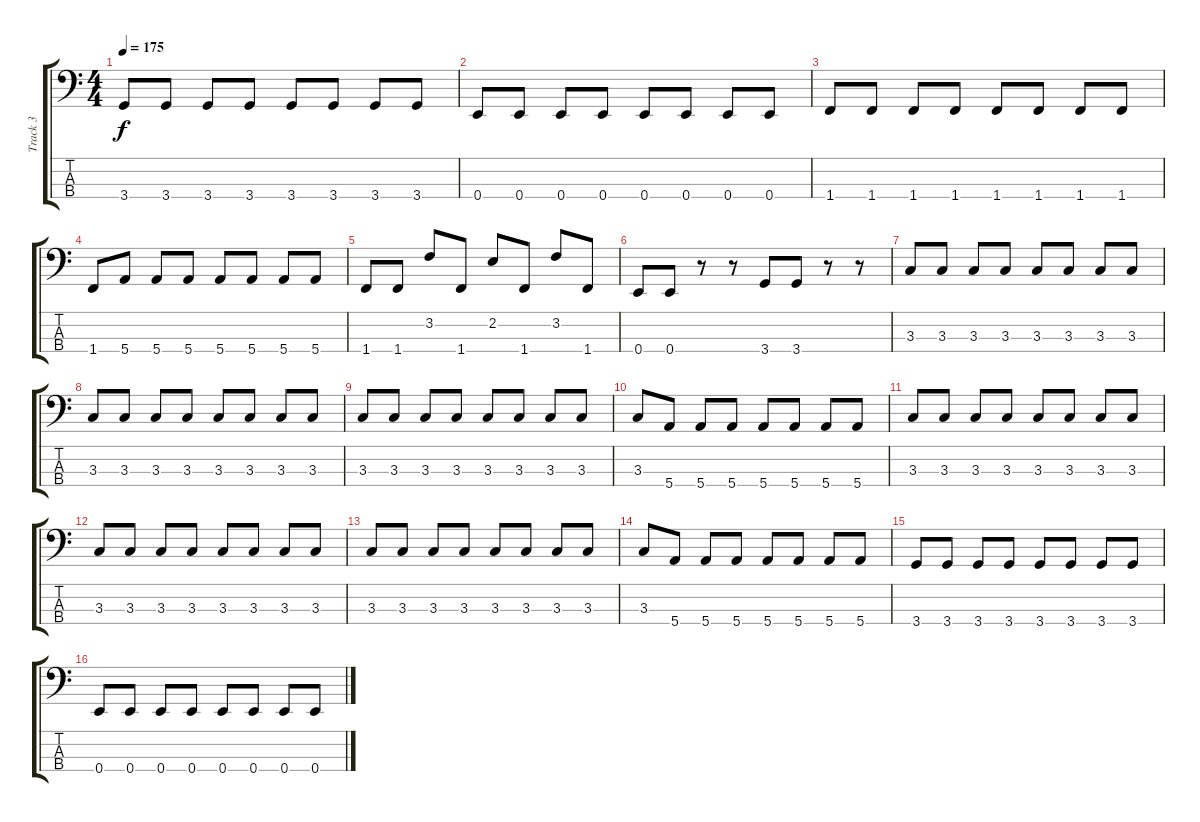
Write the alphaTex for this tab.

\track ("Track 3" "Track 3") {instrument electricbasspick}
\staff {score tabs}
\tuning (G2 D2 A1 E1) {hide}
\ts (4 4)
\tempo 175
\clef f4
\ks c
3.4.8{dy f} 3.4.8 3.4.8 3.4.8 3.4.8 3.4.8 3.4.8 3.4.8 |
0.4.8 0.4.8 0.4.8 0.4.8 0.4.8 0.4.8 0.4.8 0.4.8 |
1.4.8 1.4.8 1.4.8 1.4.8 1.4.8 1.4.8 1.4.8 1.4.8 |
1.4.8 5.4.8 5.4.8 5.4.8 5.4.8 5.4.8 5.4.8 5.4.8 |
1.4.8 1.4.8 3.2.8 1.4.8 2.2.8 1.4.8 3.2.8 1.4.8 |
0.4.8 0.4.8 r.8 r.8 3.4.8 3.4.8 r.8 r.8 |
3.3.8 3.3.8 3.3.8 3.3.8 3.3.8 3.3.8 3.3.8 3.3.8 |
3.3.8 3.3.8 3.3.8 3.3.8 3.3.8 3.3.8 3.3.8 3.3.8 |
3.3.8 3.3.8 3.3.8 3.3.8 3.3.8 3.3.8 3.3.8 3.3.8 |
3.3.8 5.4.8 5.4.8 5.4.8 5.4.8 5.4.8 5.4.8 5.4.8 |
3.3.8 3.3.8 3.3.8 3.3.8 3.3.8 3.3.8 3.3.8 3.3.8 |
3.3.8 3.3.8 3.3.8 3.3.8 3.3.8 3.3.8 3.3.8 3.3.8 |
3.3.8 3.3.8 3.3.8 3.3.8 3.3.8 3.3.8 3.3.8 3.3.8 |
3.3.8 5.4.8 5.4.8 5.4.8 5.4.8 5.4.8 5.4.8 5.4.8 |
3.4.8 3.4.8 3.4.8 3.4.8 3.4.8 3.4.8 3.4.8 3.4.8 |
0.4.8 0.4.8 0.4.8 0.4.8 0.4.8 0.4.8 0.4.8 0.4.8
